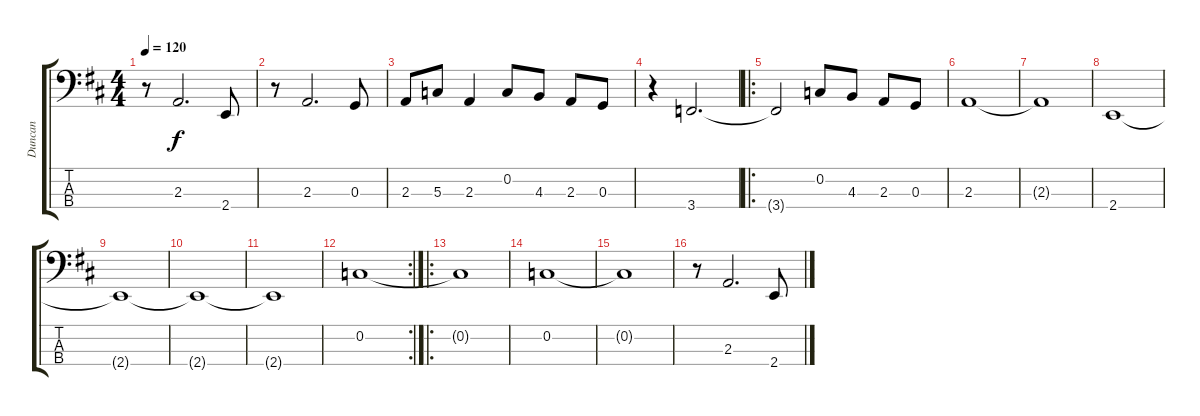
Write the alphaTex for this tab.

\track ("Duncan" "Duncan") {instrument electricbasspick}
\staff {score tabs}
\tuning (F2 C2 G1 D1) {hide}
\ts (4 4)
\tempo 120
\clef f4
\ks d
r.8{dy f} 2.3.2{d} 2.4.8 |
r.8 2.3.2{d} 0.3.8 |
2.3.8 5.3.8 2.3.4 0.2.8 4.3.8 2.3.8 0.3.8 |
r.4 3.4.2{d} |
\ro
3.4{t}.2 0.2.8 4.3.8 2.3.8 0.3.8 |
2.3.1 |
2.3{t}.1 |
2.4.1 |
2.4{t}.1 |
2.4{t}.1 |
2.4{t}.1 |
\rc 2
0.2.1 |
\ro
0.2{t}.1 |
0.2.1 |
0.2{t}.1 |
r.8 2.3.2{d} 2.4.8
